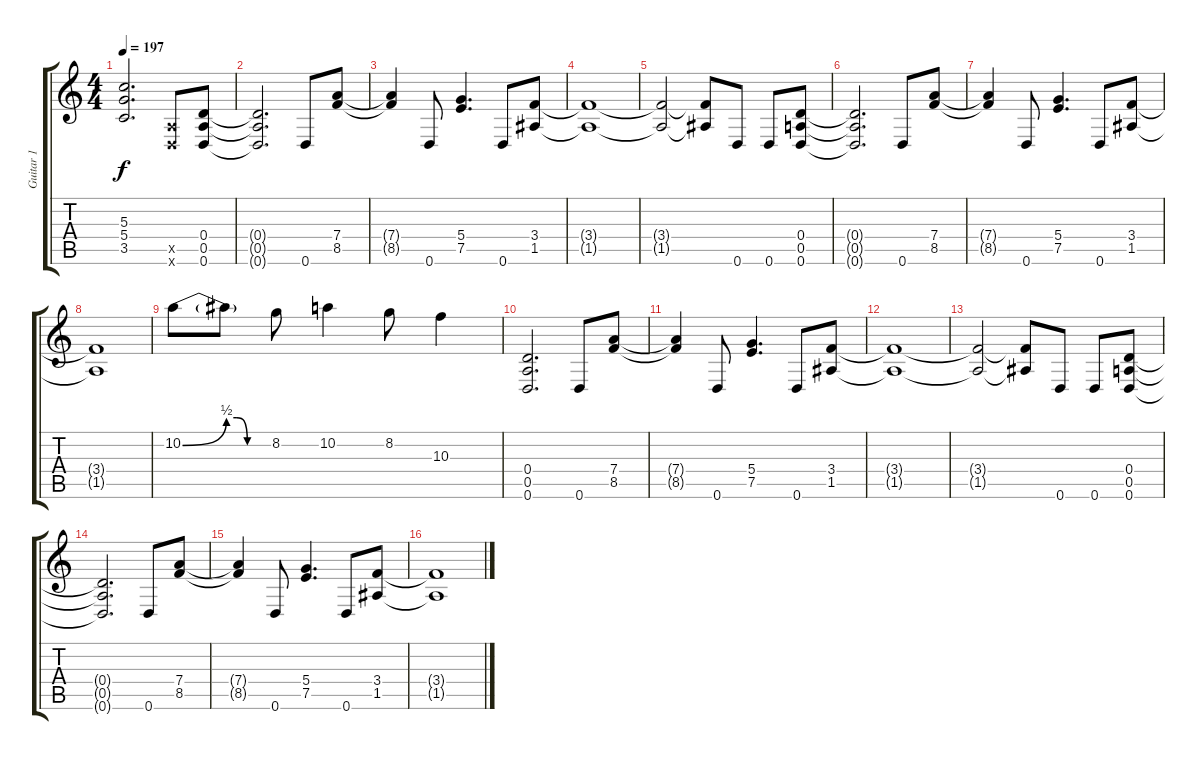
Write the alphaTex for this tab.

\track ("Guitar 1" "Guitar 1") {instrument distortionguitar}
\staff {score tabs}
\tuning (E4 B3 G3 D3 A2 D2) {hide}
\ts (4 4)
\tempo 197
\clef g2
\ks c
(5.3{t} 5.4{t} 3.5{t}).2{d dy f} (0.5{x} 0.6{x}).8 (0.4 0.5 0.6).8 |
(0.4{t} 0.5{t} 0.6{t}).2{d} 0.6.8 (7.4 8.5).8 |
(7.4{t} 8.5{t}).4 0.6.8 (5.4 7.5).4{d} 0.6.8 (3.4 1.5).8 |
(3.4{t} 1.5{t}).1 |
(3.4{t} 1.5{t}).2 (3.4{t} 1.5{t}).8 0.6.8 0.6.8 (0.4 0.5 0.6).8 |
(0.4{t} 0.5{t} 0.6{t}).2{d} 0.6.8 (7.4 8.5).8 |
(7.4{t} 8.5{t}).4 0.6.8 (5.4 7.5).4{d} 0.6.8 (3.4 1.5).8 |
(3.4{t} 1.5{t}).1 |
10.2{be (bend 0 0 60 2)}.8 10.2{be (custom 0 2 15 2 30 0 60 0) t}.8 8.2.8 10.2.4 8.2.8 10.3.4 |
(0.4 0.5 0.6).2{d} 0.6.8 (7.4 8.5).8 |
(7.4{t} 8.5{t}).4 0.6.8 (5.4 7.5).4{d} 0.6.8 (3.4 1.5).8 |
(3.4{t} 1.5{t}).1 |
(3.4{t} 1.5{t}).2 (3.4{t} 1.5{t}).8 0.6.8 0.6.8 (0.4 0.5 0.6).8 |
(0.4{t} 0.5{t} 0.6{t}).2{d} 0.6.8 (7.4 8.5).8 |
(7.4{t} 8.5{t}).4 0.6.8 (5.4 7.5).4{d} 0.6.8 (3.4 1.5).8 |
(3.4{t} 1.5{t}).1
